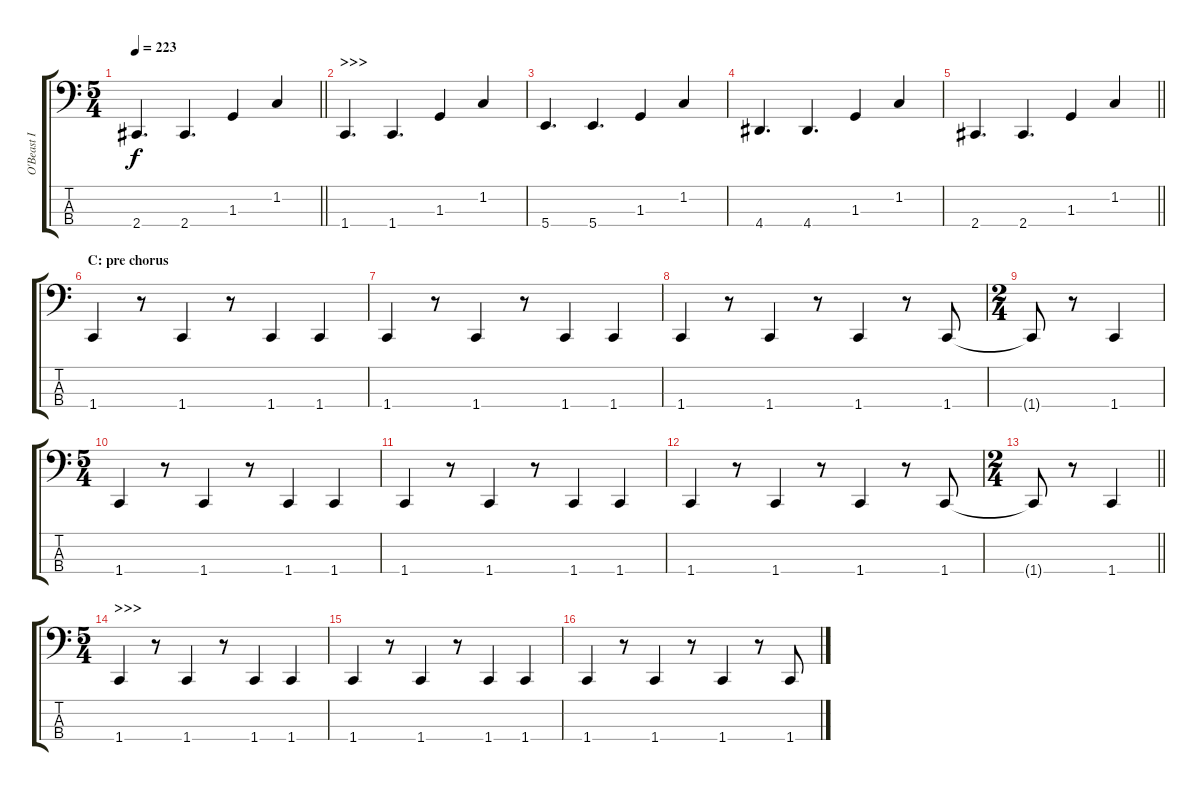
\track ("O'Beast I" "O'Beast I") {instrument electricbasspick}
\staff {score tabs}
\tuning (E2 B1 Gb1 B0) {hide}
\ts (5 4)
\tempo 223
\clef f4
\barLineRight lightlight
\ks c
2.4.4{d dy f} 2.4.4{d} 1.3.4 1.2.4 |
\section ("" ">>>")
1.4.4{d} 1.4.4{d} 1.3.4 1.2.4 |
5.4.4{d} 5.4.4{d} 1.3.4 1.2.4 |
4.4.4{d} 4.4.4{d} 1.3.4 1.2.4 |
\barLineRight lightlight
2.4.4{d} 2.4.4{d} 1.3.4 1.2.4 |
\section ("" "C: pre chorus")
1.4.4 r.8 1.4.4 r.8 1.4.4 1.4.4 |
1.4.4 r.8 1.4.4 r.8 1.4.4 1.4.4 |
1.4.4 r.8 1.4.4 r.8 1.4.4 r.8 1.4.8 |
\ts (2 4)
1.4{t}.8 r.8 1.4.4 |
\ts (5 4)
1.4.4 r.8 1.4.4 r.8 1.4.4 1.4.4 |
1.4.4 r.8 1.4.4 r.8 1.4.4 1.4.4 |
1.4.4 r.8 1.4.4 r.8 1.4.4 r.8 1.4.8 |
\ts (2 4)
\barLineRight lightlight
1.4{t}.8 r.8 1.4.4 |
\ts (5 4)
\section ("" ">>>")
1.4.4 r.8 1.4.4 r.8 1.4.4 1.4.4 |
1.4.4 r.8 1.4.4 r.8 1.4.4 1.4.4 |
1.4.4 r.8 1.4.4 r.8 1.4.4 r.8 1.4.8
